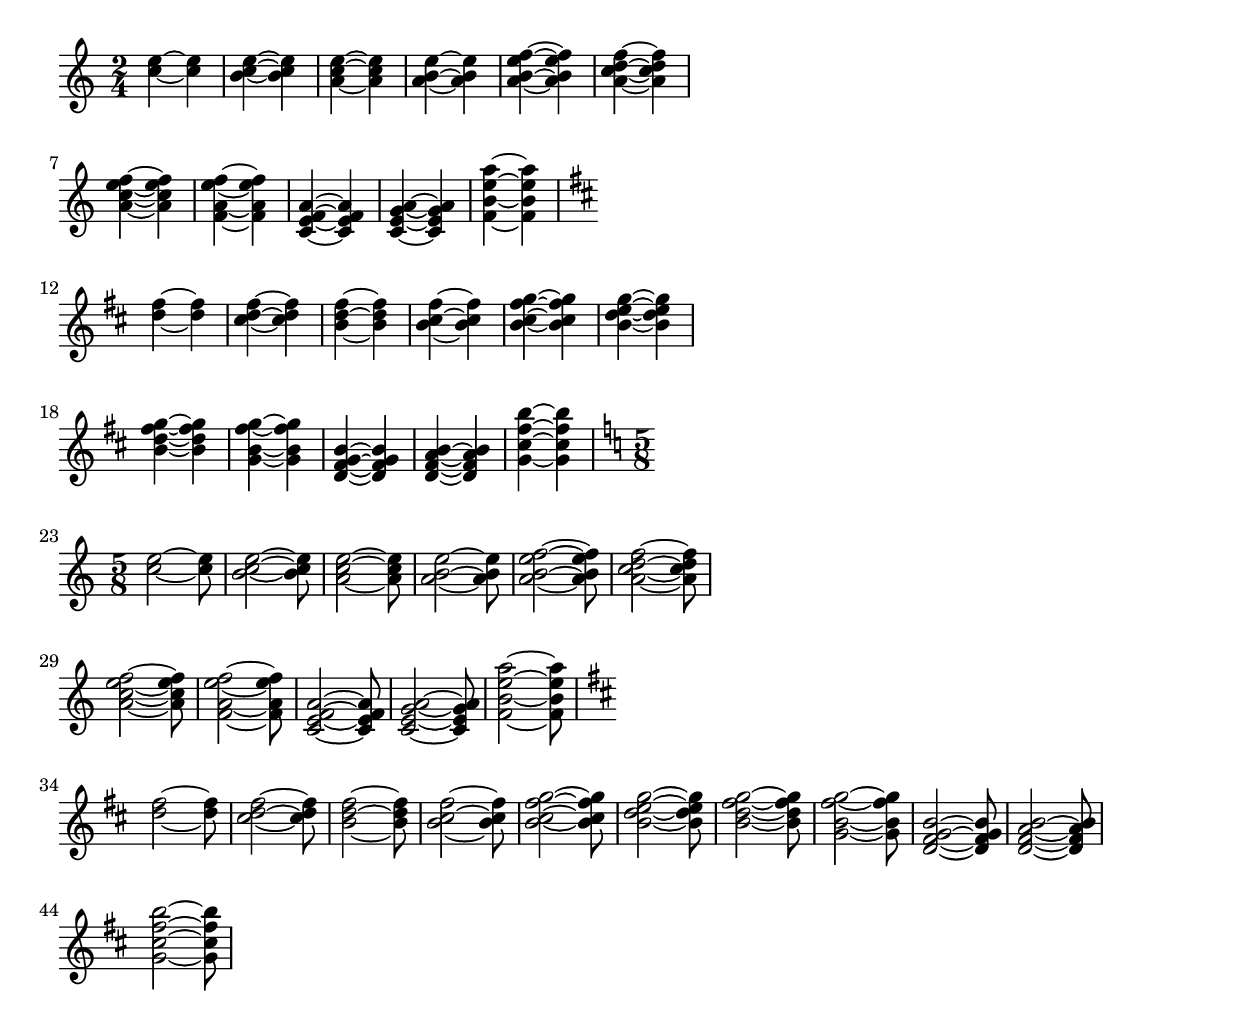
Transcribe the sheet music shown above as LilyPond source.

\header {

  texidoc = "In chords, ties keep closer to the note head vertically,
but never collide with heads or stems.  Seconds are formatted up/@/down;
the rest of the ties are positioned according to their vertical
position.

The code does not handle all cases.  Sometimes ties will printed on top
of or very close to each other.  This happens in the last chords of
each system."

}

\version "2.19.21"

\paper {
  indent = #0.0
  ragged-right = ##t
}



generateTiePattern
= #(define-music-function (parser location is-long chords) (boolean? ly:music?)

    "

translate x y z to x~x y~y z~z

" 
    
  (define (chord->tied-chord chord)
    (let*
	((ch1 (ly:music-deep-copy chord))
	 (ch2 (ly:music-deep-copy chord))
	 (dur1 (ly:make-duration
		(if is-long
		    1 2)))
	 (dur2 (ly:make-duration
		(if is-long
		    3 2))))

      (for-each (lambda (e)
		  (ly:music-set-property! e 'duration dur1))
		(ly:music-property ch1 'elements))

      (for-each (lambda (e)
		  (ly:music-set-property! e 'duration dur2))
		(ly:music-property ch2 'elements))
      
      (set! (ly:music-property ch1 'elements)
	    (cons
	     (make-music 'TieEvent)
	     (ly:music-property ch1 'elements)))

      (list ch1 ch2)))

  (make-music 'SequentialMusic 'elements (append-map
					  chord->tied-chord (ly:music-property  chords 'elements))))

baseChords =
\applyMusic #(lambda (mus)
	      (ly:music-property mus 'element))
\relative {
  <c'' e>  
  <b c e>
  <a c e>
  <a b e>
  <a b e f>
  <a c d f>
  <a c e f>
  <f a e' f>
  <c e f a> 
  <c e g a>
  <f b e a>
}

testShort =
{
  \key c \major
  \generateTiePattern ##f \baseChords
}  

testLong =
{
  \key c \major
  \generateTiePattern ##t \baseChords
}  

\new Voice
{
  \time 2/4

  \testShort \break
  \transpose c d \testShort \break
  \time 5/8
  \testLong \break
  \transpose c d \testLong \break
}


